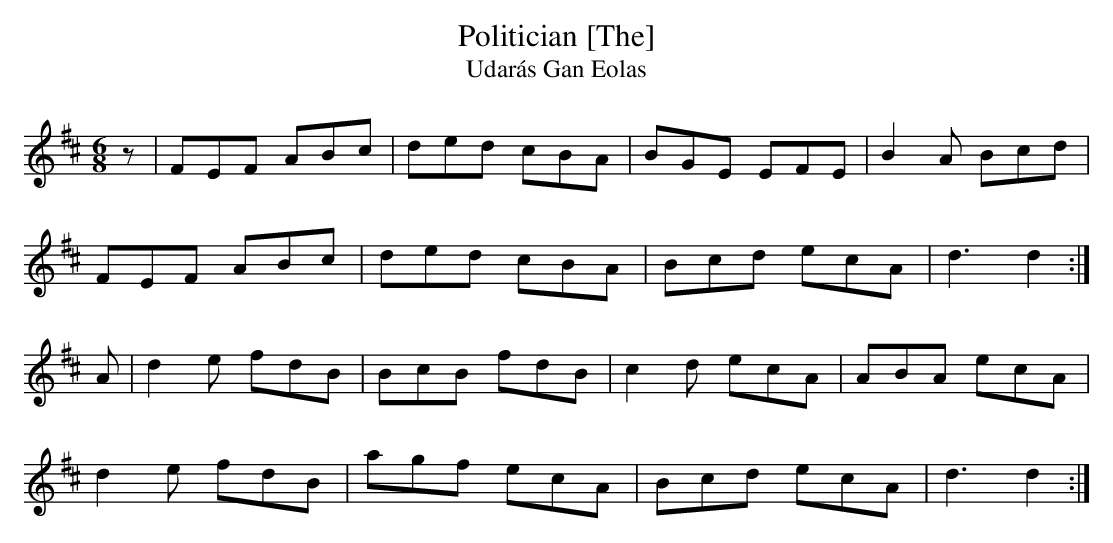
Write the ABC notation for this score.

X:1
T: Politician [The]
T: Udar\'as Gan Eolas
L: 1/8
M: 6/8
K: D
z | FEF ABc | ded cBA | BGE EFE | B2A Bcd |
FEF ABc | ded cBA | Bcd ecA | d3 d2 :|
A | d2e fdB | BcB fdB | c2d ecA | ABA ecA |
d2e fdB | agf ecA | Bcd ecA | d3 d2 :|
